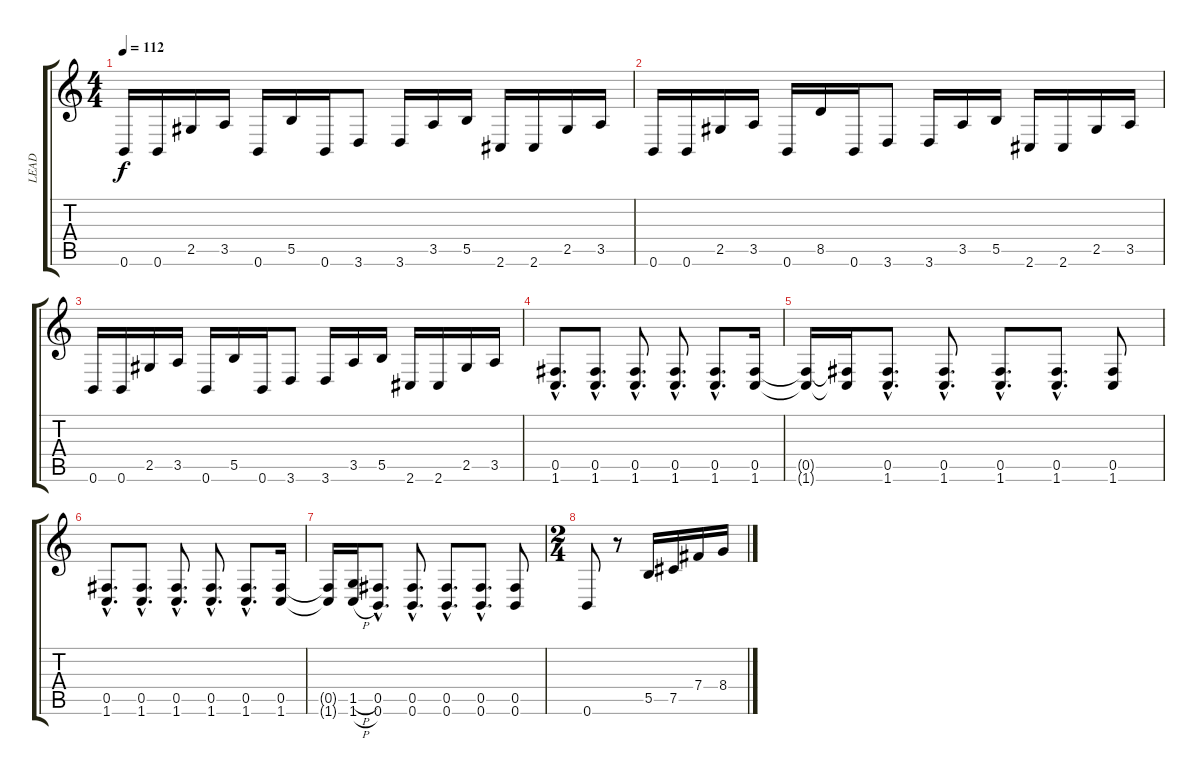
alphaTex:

\track ("LEAD" "LEAD") {instrument distortionguitar}
\staff {score tabs}
\tuning (Db4 Ab3 E3 B2 Gb2 B1) {hide}
\ts (4 4)
\tempo 112
\clef g2
\ks c
0.6.16{dy f} 0.6.16 2.5.16 3.5.16 0.6.16 5.5.16 0.6.16 3.6.8 3.6.16 3.5.16 5.5.16 2.6.16 2.6.16 2.5.16 3.5.16 |
0.6.16 0.6.16 2.5.16 3.5.16 0.6.16 8.5.16 0.6.16 3.6.8 3.6.16 3.5.16 5.5.16 2.6.16 2.6.16 2.5.16 3.5.16 |
0.6.16 0.6.16 2.5.16 3.5.16 0.6.16 5.5.16 0.6.16 3.6.8 3.6.16 3.5.16 5.5.16 2.6.16 2.6.16 2.5.16 3.5.16 |
(0.5{hac} 1.6{hac}).8{d} (0.5{hac} 1.6{hac}).8{d} (0.5{hac} 1.6{hac}).8{d} (0.5{hac} 1.6{hac}).8{d} (0.5{hac} 1.6{hac}).8{d} (0.5 1.6).16 |
(0.5{t} 1.6{t}).16 (0.5{t} 1.6{t}).16 (0.5{hac} 1.6{hac}).8{d} (0.5{hac} 1.6{hac}).8{d} (0.5{hac} 1.6{hac}).8{d} (0.5{hac} 1.6{hac}).8{d} (0.5 1.6).8 |
(0.5{hac} 1.6{hac}).8{d} (0.5{hac} 1.6{hac}).8{d} (0.5{hac} 1.6{hac}).8{d} (0.5{hac} 1.6{hac}).8{d} (0.5{hac} 1.6{hac}).8{d} (0.5 1.6).16 |
(0.5{t} 1.6{t}).16 (1.5{h} 1.6{h}).16 (0.5{hac} 0.6{hac}).8{d} (0.5{hac} 0.6{hac}).8{d} (0.5{hac} 0.6{hac}).8{d} (0.5{hac} 0.6{hac}).8{d} (0.5 0.6).8 |
\ts (2 4)
0.6.8 r.8 5.5.16 7.5.16 7.4.16 8.4.16
